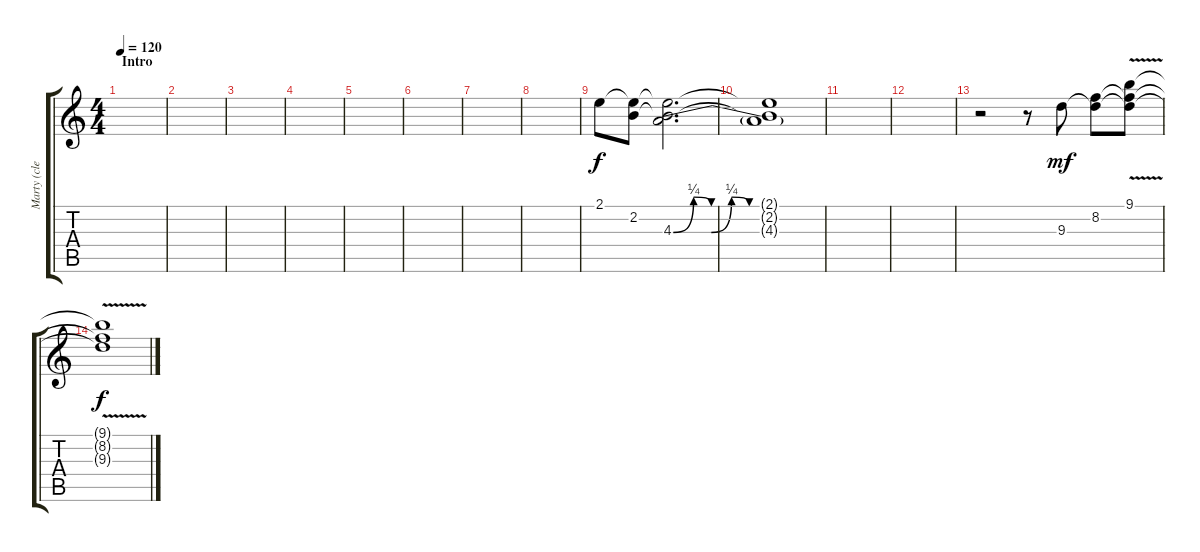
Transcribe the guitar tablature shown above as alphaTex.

\track ("Marty (clean)" "Marty (cle") {instrument electricguitarclean}
\staff {score tabs}
\tuning (D4 A3 F3 C3 G2 D2) {hide}
\ts (4 4)
\section ("" "Intro")
\tempo 120
\clef g2
\ks c
|
|
|
|
|
|
|
|
2.1.8 (2.1{t} 2.2).8 (2.1{t} 2.2{t} 4.3{be (custom 0 0 8 1 15 0 23 1 30 0 60 0)}).2{d dy f} |
(2.1{t} 2.2{t} 4.3{t}).1 |
|
|
r.2 r.8 9.3.8{dy mf} (8.2 9.3{t}).8 (9.1{v} 8.2{v t} 9.3{v t}).8 |
(9.1{t} 8.2{t} 9.3{t}).1{dy f}
